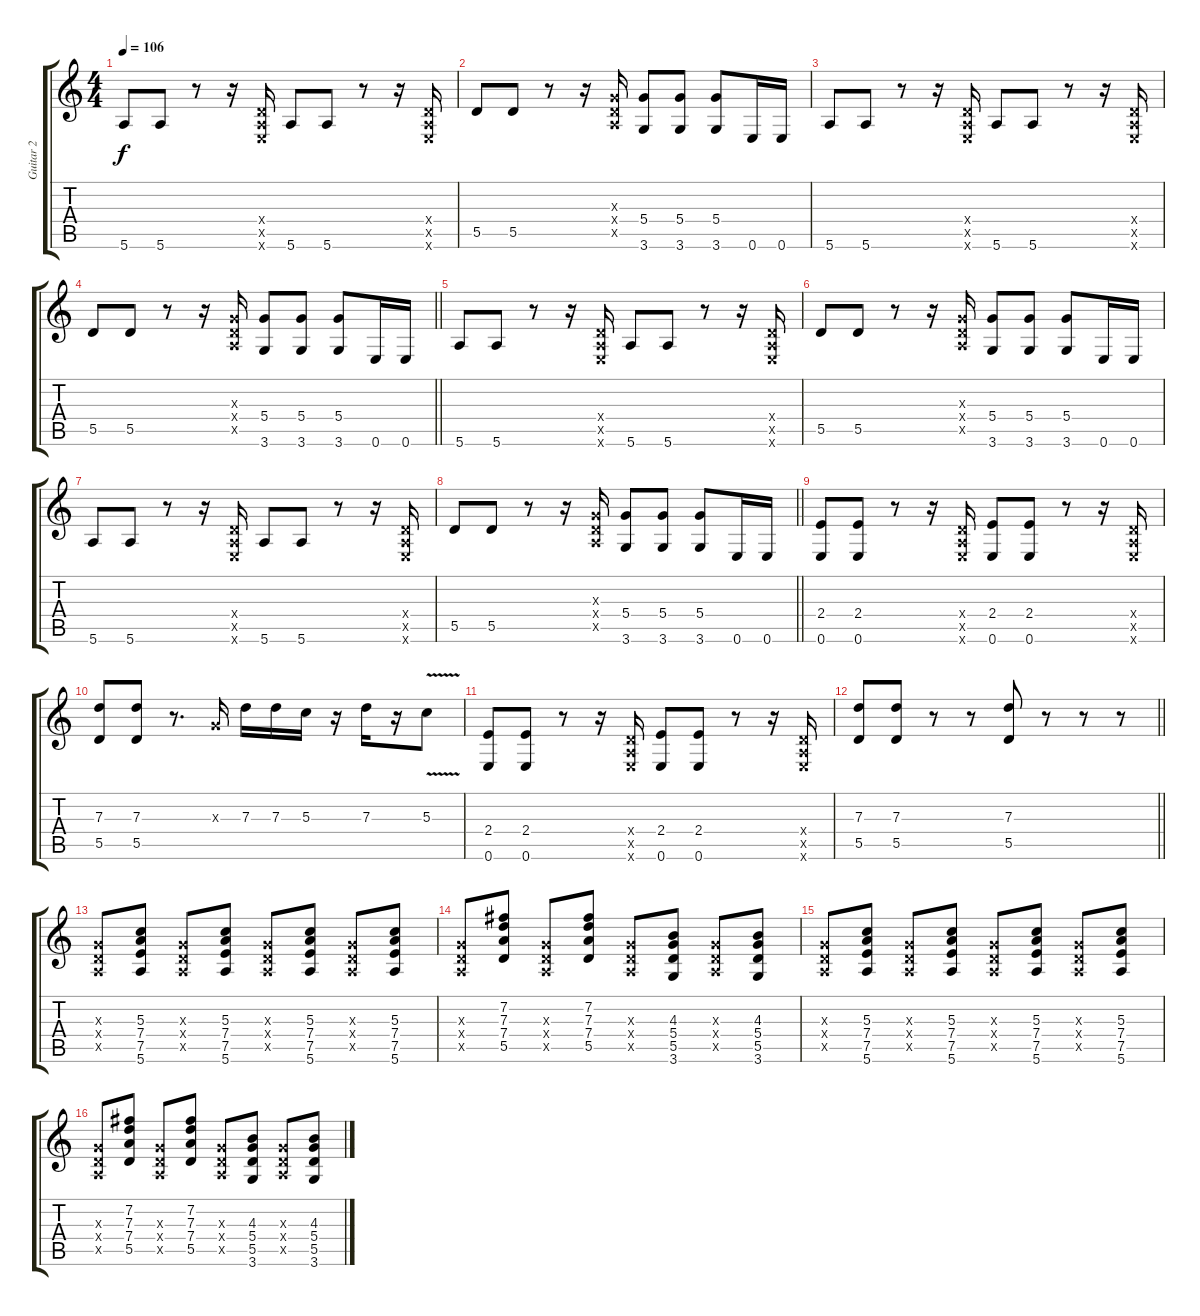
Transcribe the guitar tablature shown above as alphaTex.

\track ("Guitar 2" "Guitar 2") {instrument overdrivenguitar}
\staff {score tabs}
\tuning (E4 B3 G3 D3 A2 E2) {hide}
\ts (4 4)
\tempo 106
\clef g2
\ks c
5.6.8{dy f} 5.6.8 r.8 r.16 (0.4{x} 0.5{x} 0.6{x}).16 5.6.8 5.6.8 r.8 r.16 (0.4{x} 0.5{x} 0.6{x}).16 |
5.5.8 5.5.8 r.8 r.16 (0.3{x} 0.4{x} 0.5{x}).16 (5.4 3.6).8 (5.4 3.6).8 (5.4 3.6).8 0.6.16 0.6.16 |
5.6.8 5.6.8 r.8 r.16 (0.4{x} 0.5{x} 0.6{x}).16 5.6.8 5.6.8 r.8 r.16 (0.4{x} 0.5{x} 0.6{x}).16 |
\barLineRight lightlight
5.5.8 5.5.8 r.8 r.16 (0.3{x} 0.4{x} 0.5{x}).16 (5.4 3.6).8 (5.4 3.6).8 (5.4 3.6).8 0.6.16 0.6.16 |
5.6.8 5.6.8 r.8 r.16 (0.4{x} 0.5{x} 0.6{x}).16 5.6.8 5.6.8 r.8 r.16 (0.4{x} 0.5{x} 0.6{x}).16 |
5.5.8 5.5.8 r.8 r.16 (0.3{x} 0.4{x} 0.5{x}).16 (5.4 3.6).8 (5.4 3.6).8 (5.4 3.6).8 0.6.16 0.6.16 |
5.6.8 5.6.8 r.8 r.16 (0.4{x} 0.5{x} 0.6{x}).16 5.6.8 5.6.8 r.8 r.16 (0.4{x} 0.5{x} 0.6{x}).16 |
\barLineRight lightlight
5.5.8 5.5.8 r.8 r.16 (0.3{x} 0.4{x} 0.5{x}).16 (5.4 3.6).8 (5.4 3.6).8 (5.4 3.6).8 0.6.16 0.6.16 |
(2.4 0.6).8 (2.4 0.6).8 r.8 r.16 (0.4{x} 0.5{x} 0.6{x}).16 (2.4 0.6).8 (2.4 0.6).8 r.8 r.16 (0.4{x} 0.5{x} 0.6{x}).16 |
(7.3 5.5).8 (7.3 5.5).8 r.8{d} 0.3{x}.16 7.3.16 7.3.16 5.3.16 r.16 7.3.16 r.16 5.3{v}.8 |
(2.4 0.6).8 (2.4 0.6).8 r.8 r.16 (0.4{x} 0.5{x} 0.6{x}).16 (2.4 0.6).8 (2.4 0.6).8 r.8 r.16 (0.4{x} 0.5{x} 0.6{x}).16 |
\barLineRight lightlight
(7.3 5.5).8 (7.3 5.5).8 r.8 r.8 (7.3 5.5).8 r.8 r.8 r.8 |
(0.3{x} 0.4{x} 0.5{x}).8 (5.3 7.4 7.5 5.6).8 (0.3{x} 0.4{x} 0.5{x}).8 (5.3 7.4 7.5 5.6).8 (0.3{x} 0.4{x} 0.5{x}).8 (5.3 7.4 7.5 5.6).8 (0.3{x} 0.4{x} 0.5{x}).8 (5.3 7.4 7.5 5.6).8 |
(0.3{x} 0.4{x} 0.5{x}).8 (7.2 7.3 7.4 5.5).8 (0.3{x} 0.4{x} 0.5{x}).8 (7.2 7.3 7.4 5.5).8 (0.3{x} 0.4{x} 0.5{x}).8 (4.3 5.4 5.5 3.6).8 (0.3{x} 0.4{x} 0.5{x}).8 (4.3 5.4 5.5 3.6).8 |
(0.3{x} 0.4{x} 0.5{x}).8 (5.3 7.4 7.5 5.6).8 (0.3{x} 0.4{x} 0.5{x}).8 (5.3 7.4 7.5 5.6).8 (0.3{x} 0.4{x} 0.5{x}).8 (5.3 7.4 7.5 5.6).8 (0.3{x} 0.4{x} 0.5{x}).8 (5.3 7.4 7.5 5.6).8 |
(0.3{x} 0.4{x} 0.5{x}).8 (7.2 7.3 7.4 5.5).8 (0.3{x} 0.4{x} 0.5{x}).8 (7.2 7.3 7.4 5.5).8 (0.3{x} 0.4{x} 0.5{x}).8 (4.3 5.4 5.5 3.6).8 (0.3{x} 0.4{x} 0.5{x}).8 (4.3 5.4 5.5 3.6).8
